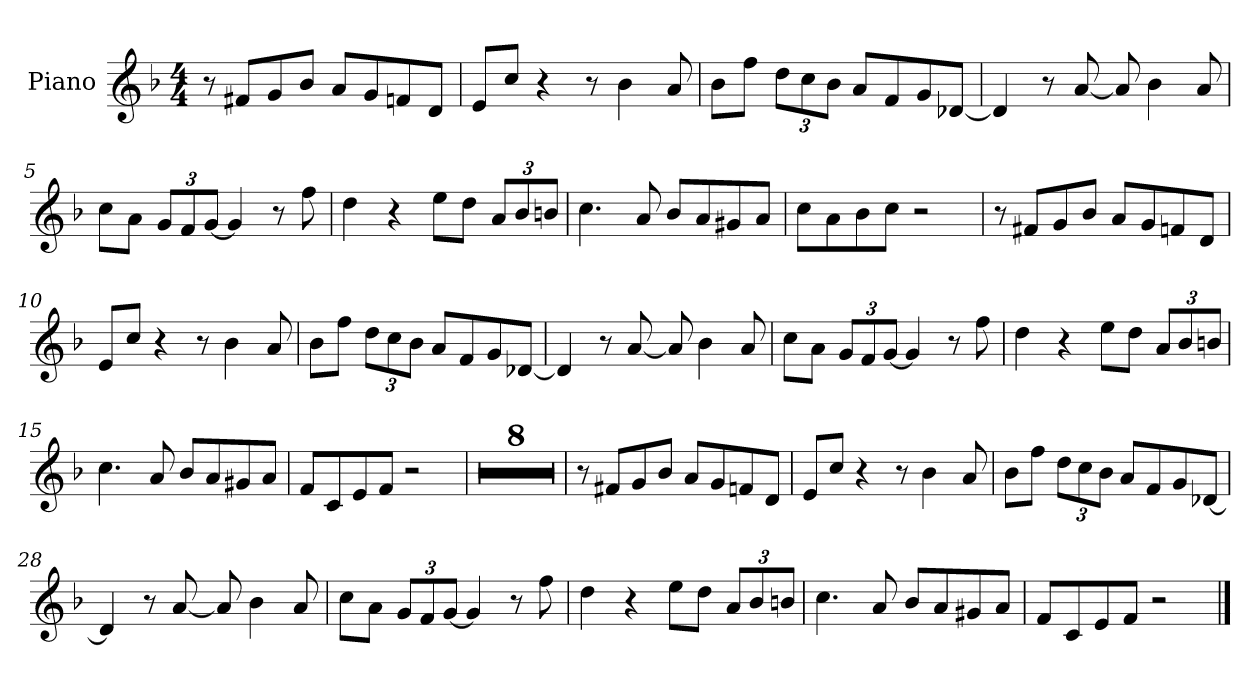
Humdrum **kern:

**kern
*part1
*staff1
*I"Piano
*I'Pno
*clefG2
*k[b-]
*F:
*M4/4
*MM70
=1
8r
8f#XL
8g
8b-J
8aL
8g
8fn
8dJ
=2
8eL
8ccJ
4r
8r
4b-
8a
=3
8b-L
8ffJ
12ddL
12cc
12b-J
8aL
8f
8g
[8d-XJ
=4
4d-]
8r
[8a
8a]
4b-
8a
=5
8ccL
8aJ
12gL
12f
[12gJ
4g]
8r
8ff
=6
4dd
4r
8eeL
8ddJ
12aL
12b-
12bnJ
=7
4.cc
8a
8b-L
8a
8g#X
8aJ
=8
8ccL
8a
8b-
8ccJ
2r
=9
8r
8f#XL
8g
8b-J
8aL
8g
8fn
8dJ
=10
8eL
8ccJ
4r
8r
4b-
8a
=11
8b-L
8ffJ
12ddL
12cc
12b-J
8aL
8f
8g
[8d-XJ
=12
4d-]
8r
[8a
8a]
4b-
8a
=13
8ccL
8aJ
12gL
12f
[12gJ
4g]
8r
8ff
=14
4dd
4r
8eeL
8ddJ
12aL
12b-
12bnJ
=15
4.cc
8a
8b-L
8a
8g#X
8aJ
=16
8fL
8c
8e
8fJ
2r
=17
1r
=18
1r
=19
1r
=20
1r
=21
1r
=22
1r
!!LO:LB:g=z
=23
1r
=24
1r
=25
8r
8f#XL
8g
8b-J
8aL
8g
8fn
8dJ
=26
8eL
8ccJ
4r
8r
4b-
8a
=27
8b-L
8ffJ
12ddL
12cc
12b-J
8aL
8f
8g
[8d-XJ
=28
4d-]
8r
[8a
8a]
4b-
8a
=29
8ccL
8aJ
12gL
12f
[12gJ
4g]
8r
8ff
=30
4dd
4r
8eeL
8ddJ
12aL
12b-
12bnJ
=31
4.cc
8a
8b-L
8a
8g#X
8aJ
=32
8fL
8c
8e
8fJ
2r
==
*-
